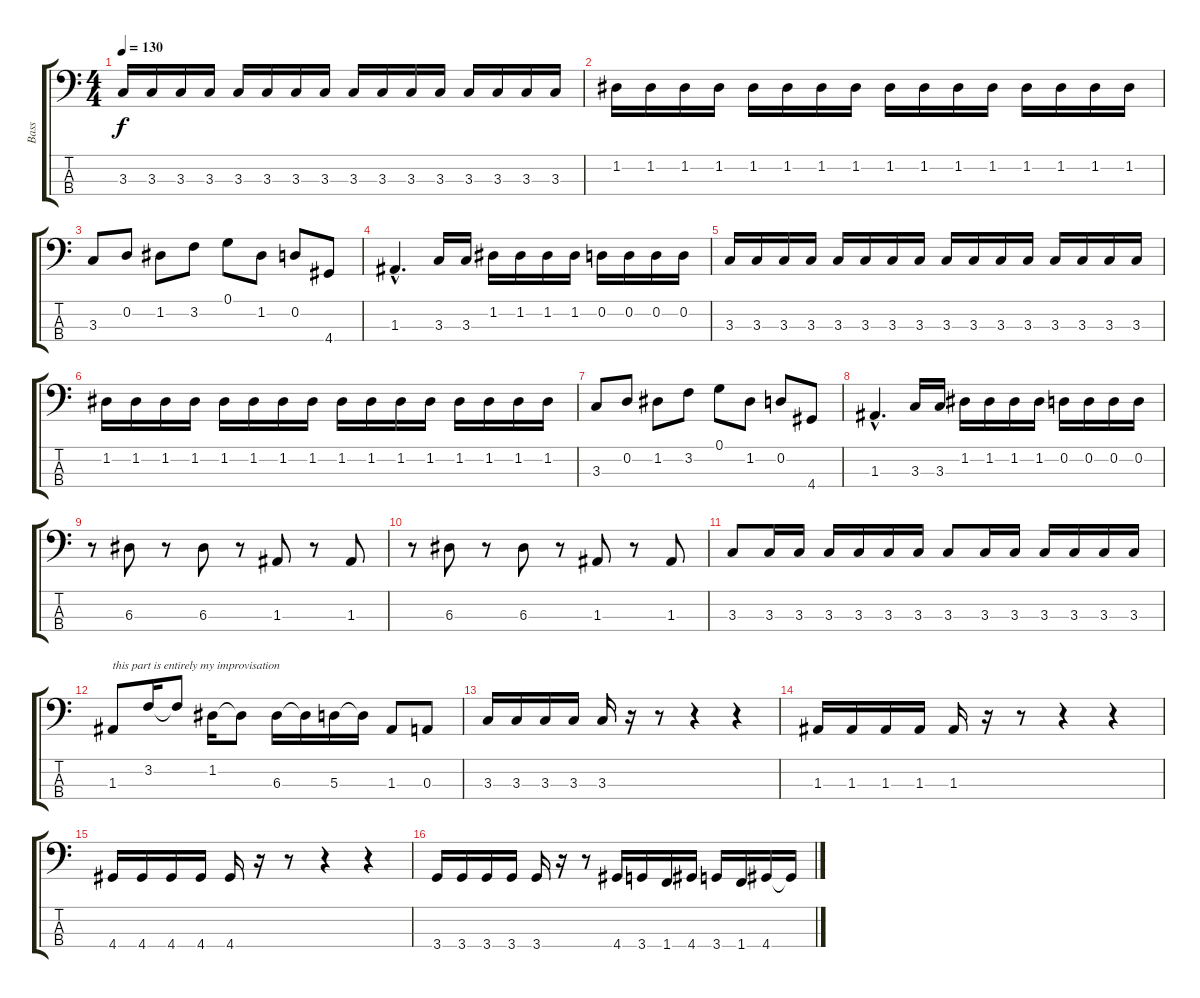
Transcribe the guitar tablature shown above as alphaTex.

\track ("Bass" "Bass") {instrument electricbassfinger}
\staff {score tabs}
\tuning (G2 D2 A1 E1) {hide}
\ts (4 4)
\tempo 130
\clef f4
\ks c
3.3.16{dy f} 3.3.16 3.3.16 3.3.16 3.3.16 3.3.16 3.3.16 3.3.16 3.3.16 3.3.16 3.3.16 3.3.16 3.3.16 3.3.16 3.3.16 3.3.16 |
1.2.16 1.2.16 1.2.16 1.2.16 1.2.16 1.2.16 1.2.16 1.2.16 1.2.16 1.2.16 1.2.16 1.2.16 1.2.16 1.2.16 1.2.16 1.2.16 |
3.3.8 0.2.8 1.2.8 3.2.8 0.1.8 1.2.8 0.2.8 4.4.8 |
1.3{hac}.4{d} 3.3.16 3.3.16 1.2.16 1.2.16 1.2.16 1.2.16 0.2.16 0.2.16 0.2.16 0.2.16 |
3.3.16 3.3.16 3.3.16 3.3.16 3.3.16 3.3.16 3.3.16 3.3.16 3.3.16 3.3.16 3.3.16 3.3.16 3.3.16 3.3.16 3.3.16 3.3.16 |
1.2.16 1.2.16 1.2.16 1.2.16 1.2.16 1.2.16 1.2.16 1.2.16 1.2.16 1.2.16 1.2.16 1.2.16 1.2.16 1.2.16 1.2.16 1.2.16 |
3.3.8 0.2.8 1.2.8 3.2.8 0.1.8 1.2.8 0.2.8 4.4.8 |
1.3{hac}.4{d} 3.3.16 3.3.16 1.2.16 1.2.16 1.2.16 1.2.16 0.2.16 0.2.16 0.2.16 0.2.16 |
r.8 6.3.8 r.8 6.3.8 r.8 1.3.8 r.8 1.3.8 |
r.8 6.3.8 r.8 6.3.8 r.8 1.3.8 r.8 1.3.8 |
3.3.8 3.3.16 3.3.16 3.3.16 3.3.16 3.3.16 3.3.16 3.3.8 3.3.16 3.3.16 3.3.16 3.3.16 3.3.16 3.3.16 |
1.3.8{txt "this part is entirely my improvisation"} 3.2.16 3.2{t}.8 1.2.16 1.2{t}.8 6.3.16 6.3{t}.16 5.3.16 5.3{t}.16 1.3.8 0.3.8 |
3.3.16 3.3.16 3.3.16 3.3.16 3.3.16 r.16 r.8 r.4 r.4 |
1.3.16 1.3.16 1.3.16 1.3.16 1.3.16 r.16 r.8 r.4 r.4 |
4.4.16 4.4.16 4.4.16 4.4.16 4.4.16 r.16 r.8 r.4 r.4 |
3.4.16 3.4.16 3.4.16 3.4.16 3.4.16 r.16 r.8 4.4.16 3.4.16 1.4.16 4.4.16 3.4.16 1.4.16 4.4.16 4.4{t}.16
